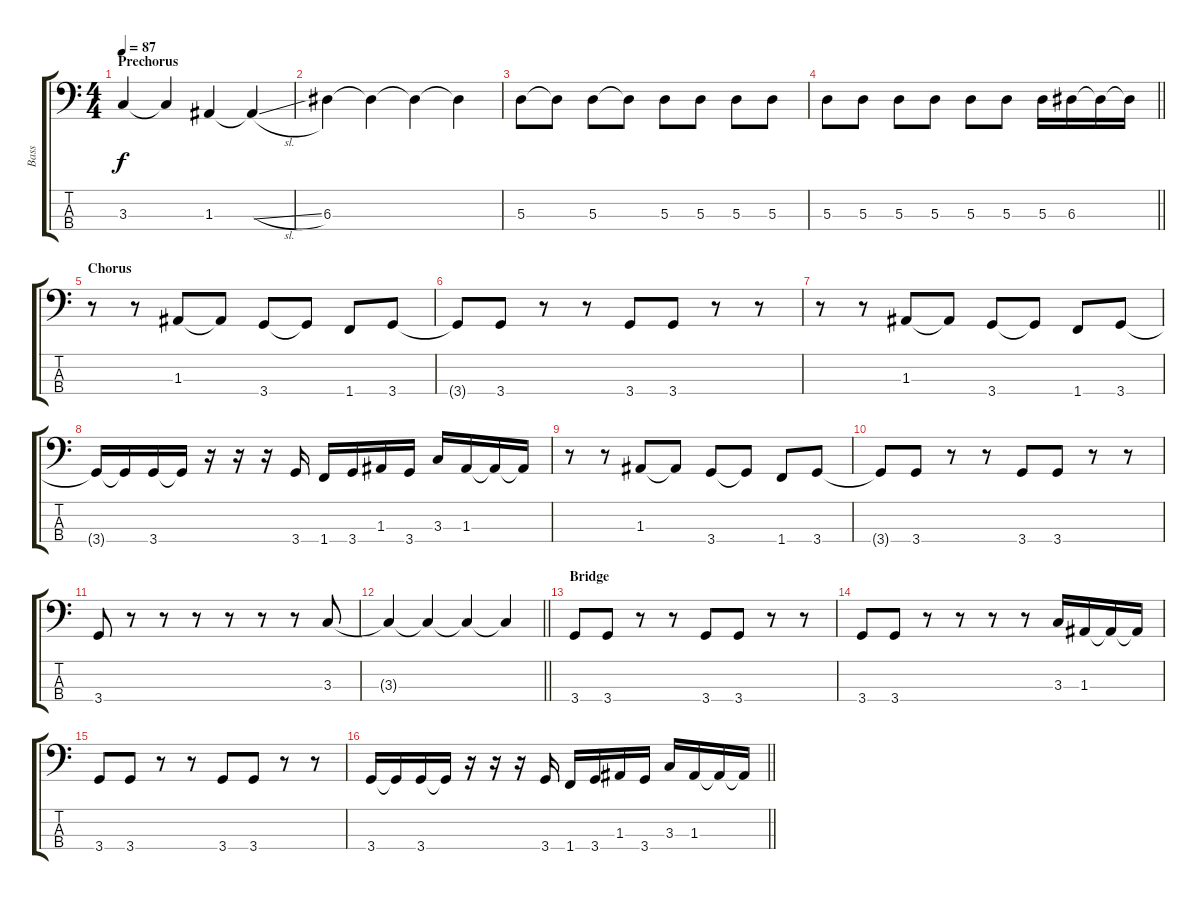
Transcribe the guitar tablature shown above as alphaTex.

\track ("Bass" "Bass") {instrument electricbassfinger}
\staff {score tabs}
\tuning (G2 D2 A1 E1) {hide}
\ts (4 4)
\section ("" "Prechorus")
\tempo 87
\clef f4
\ks c
3.3.4{dy f} 3.3{t}.4 1.3.4 1.3{sl t}.4 |
6.3.4 6.3{t}.4 6.3{t}.4 6.3{t}.4 |
5.3.8 5.3{t}.8 5.3.8 5.3{t}.8 5.3.8 5.3.8 5.3.8 5.3.8 |
\barLineRight lightlight
5.3.8 5.3.8 5.3.8 5.3.8 5.3.8 5.3.8 5.3.16 6.3.16 6.3{t}.16 6.3{t}.16 |
\section ("" "Chorus")
r.8 r.8 1.3.8 1.3{t}.8 3.4.8 3.4{t}.8 1.4.8 3.4.8 |
3.4{t}.8 3.4.8 r.8 r.8 3.4.8 3.4.8 r.8 r.8 |
r.8 r.8 1.3.8 1.3{t}.8 3.4.8 3.4{t}.8 1.4.8 3.4.8 |
3.4{t}.16 3.4{t}.16 3.4.16 3.4{t}.16 r.16 r.16 r.16 3.4.16 1.4.16 3.4.16 1.3.16 3.4.16 3.3.16 1.3.16 1.3{t}.16 1.3{t}.16 |
r.8 r.8 1.3.8 1.3{t}.8 3.4.8 3.4{t}.8 1.4.8 3.4.8 |
3.4{t}.8 3.4.8 r.8 r.8 3.4.8 3.4.8 r.8 r.8 |
3.4.8 r.8 r.8 r.8 r.8 r.8 r.8 3.3.8 |
\barLineRight lightlight
3.3{t}.4 3.3{t}.4 3.3{t}.4 3.3{t}.4 |
\section ("" "Bridge")
3.4.8 3.4.8 r.8 r.8 3.4.8 3.4.8 r.8 r.8 |
3.4.8 3.4.8 r.8 r.8 r.8 r.8 3.3.16 1.3.16 1.3{t}.16 1.3{t}.16 |
3.4.8 3.4.8 r.8 r.8 3.4.8 3.4.8 r.8 r.8 |
\barLineRight lightlight
3.4.16 3.4{t}.16 3.4.16 3.4{t}.16 r.16 r.16 r.16 3.4.16 1.4.16 3.4.16 1.3.16 3.4.16 3.3.16 1.3.16 1.3{t}.16 1.3{t}.16
